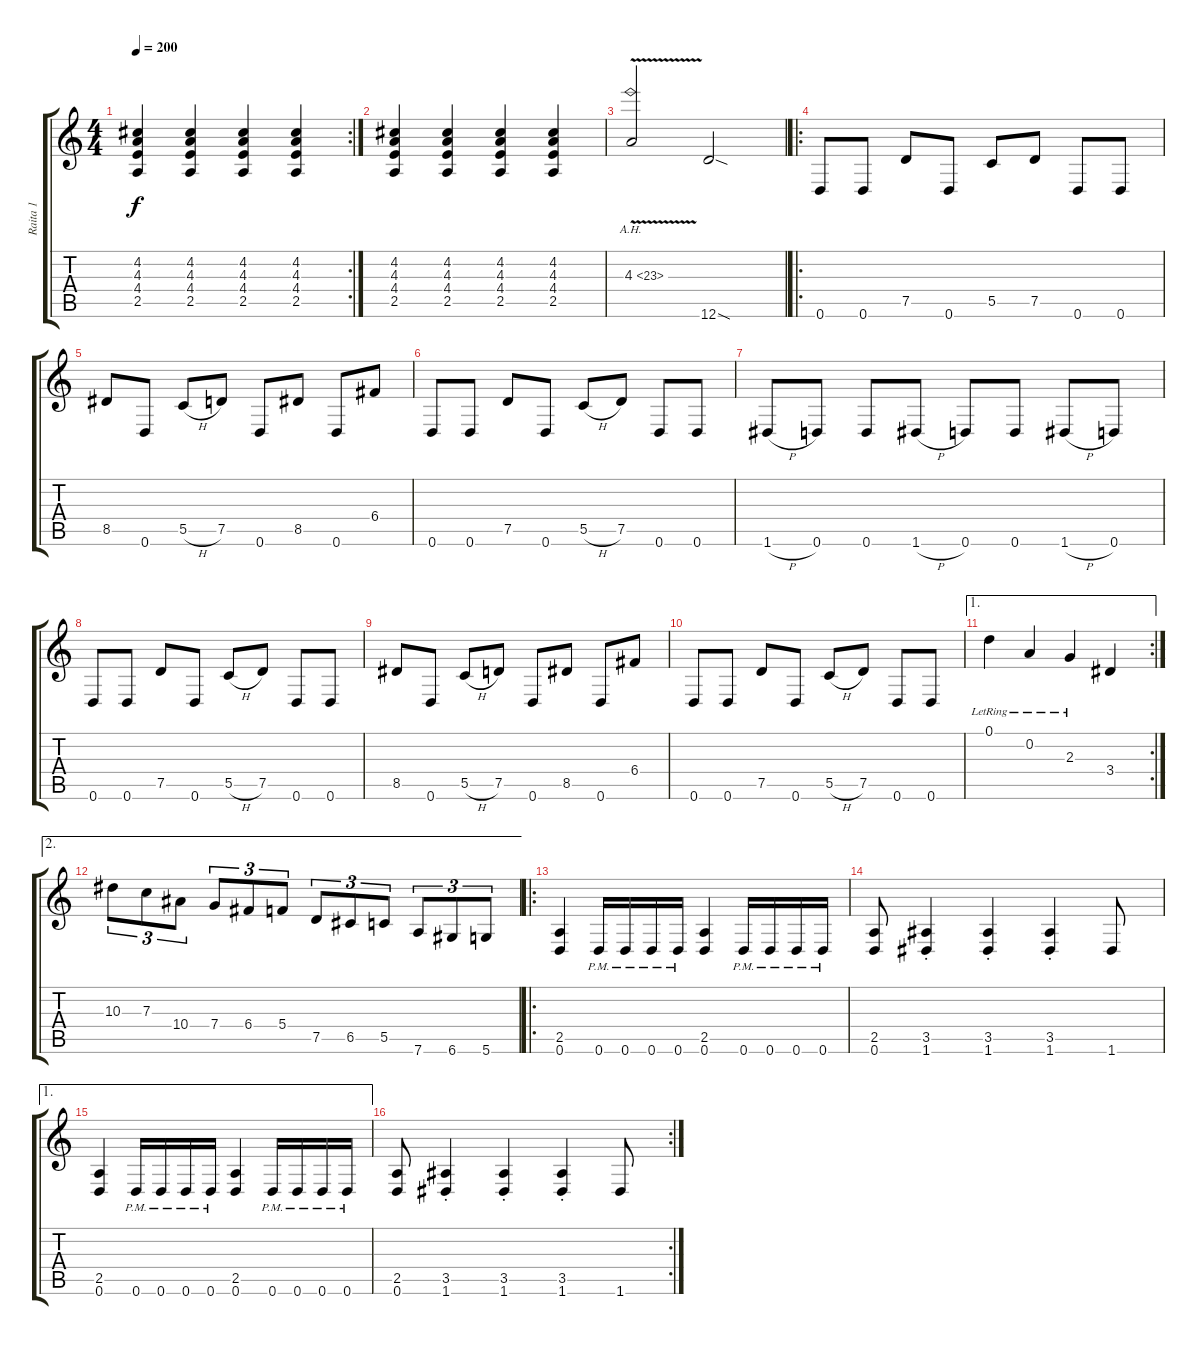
\track ("Raita 1" "Raita 1") {instrument distortionguitar}
\staff {score tabs}
\tuning (D4 A3 F3 C3 G2 D2) {hide}
\rc 2
\ts (4 4)
\tempo 200
\clef g2
\ks c
(4.2 4.3 4.4 2.5).4{dy f} (4.2 4.3 4.4 2.5).4 (4.2 4.3 4.4 2.5).4 (4.2 4.3 4.4 2.5).4 |
(4.2 4.3 4.4 2.5).4 (4.2 4.3 4.4 2.5).4 (4.2 4.3 4.4 2.5).4 (4.2 4.3 4.4 2.5).4 |
4.3{ah 19 v}.2 12.6{sod}.2 |
\ro
0.6.8 0.6.8 7.5.8 0.6.8 5.5.8 7.5.8 0.6.8 0.6.8 |
8.5.8 0.6.8 5.5{h}.8 7.5.8 0.6.8 8.5.8 0.6.8 6.4.8 |
0.6.8 0.6.8 7.5.8 0.6.8 5.5{h}.8 7.5.8 0.6.8 0.6.8 |
1.6{h}.8 0.6.8 0.6.8 1.6{h}.8 0.6.8 0.6.8 1.6{h}.8 0.6.8 |
0.6.8 0.6.8 7.5.8 0.6.8 5.5{h}.8 7.5.8 0.6.8 0.6.8 |
8.5.8 0.6.8 5.5{h}.8 7.5.8 0.6.8 8.5.8 0.6.8 6.4.8 |
0.6.8 0.6.8 7.5.8 0.6.8 5.5{h}.8 7.5.8 0.6.8 0.6.8 |
\ae 1
\rc 2
0.1{lr}.4 0.2{lr}.4 2.3{lr}.4 3.4.4 |
\ae 2
10.3.8{tu (3 2)} 7.3.8{tu (3 2)} 10.4.8{tu (3 2)} 7.4.8{tu (3 2)} 6.4.8{tu (3 2)} 5.4.8{tu (3 2)} 7.5.8{tu (3 2)} 6.5.8{tu (3 2)} 5.5.8{tu (3 2)} 7.6.8{tu (3 2)} 6.6.8{tu (3 2)} 5.6.8{tu (3 2)} |
\ro
(2.5 0.6).4 0.6{pm}.16 0.6{pm}.16 0.6{pm}.16 0.6{pm}.16 (2.5 0.6).4 0.6{pm}.16 0.6{pm}.16 0.6{pm}.16 0.6{pm}.16 |
(2.5 0.6).8 (3.5{st} 1.6{st}).4 (3.5{st} 1.6{st}).4 (3.5{st} 1.6{st}).4 1.6.8 |
\ae 1
(2.5 0.6).4 0.6{pm}.16 0.6{pm}.16 0.6{pm}.16 0.6{pm}.16 (2.5 0.6).4 0.6{pm}.16 0.6{pm}.16 0.6{pm}.16 0.6{pm}.16 |
\rc 2
(2.5 0.6).8 (3.5{st} 1.6{st}).4 (3.5{st} 1.6{st}).4 (3.5{st} 1.6{st}).4 1.6.8
